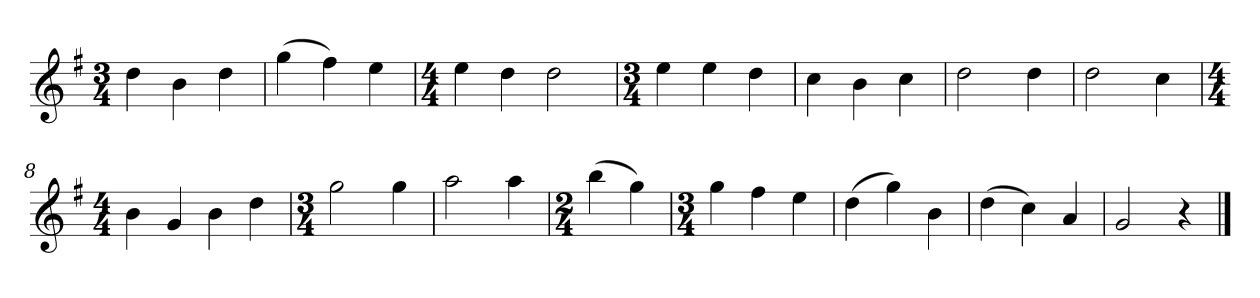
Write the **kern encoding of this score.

**kern
*part1
*staff1
*k[f#]
*M3/4
*MM120
=1
4dd
4b
4dd
=2
(4gg
4ff#)
4ee
=3
*M4/4
4ee
4dd
2dd
=4
*M3/4
4ee
4ee
4dd
=5
4cc
4b
4cc
=6
2dd
4dd
=7
2dd
4cc
=8
*M4/4
4b
4g
4b
4dd
=9
*M3/4
2gg
4gg
=10
2aa
4aa
=11
*M2/4
(4bb
4gg)
=12
*M3/4
4gg
4ff#
4ee
=13
(4dd
4gg)
4b
=14
(4dd
4cc)
4a
=15
2g
4r
==
*-
